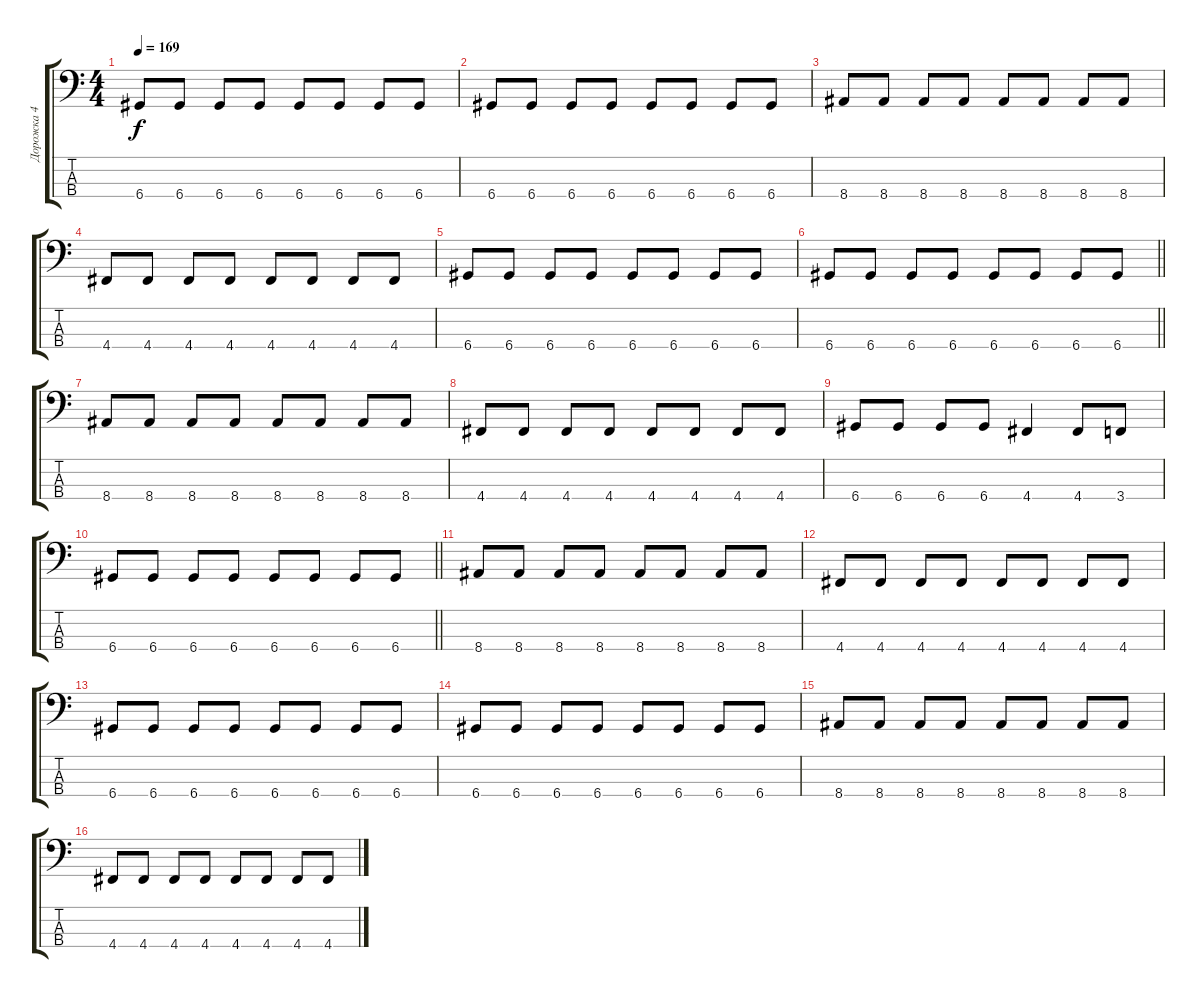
\track ("Дорожка 4" "Дорожка 4") {instrument slapbass2}
\staff {score tabs}
\tuning (F2 C2 G1 D1) {hide}
\ts (4 4)
\tempo 169
\clef f4
\ks c
6.4.8{dy f} 6.4.8 6.4.8 6.4.8 6.4.8 6.4.8 6.4.8 6.4.8 |
6.4.8 6.4.8 6.4.8 6.4.8 6.4.8 6.4.8 6.4.8 6.4.8 |
8.4.8 8.4.8 8.4.8 8.4.8 8.4.8 8.4.8 8.4.8 8.4.8 |
4.4.8 4.4.8 4.4.8 4.4.8 4.4.8 4.4.8 4.4.8 4.4.8 |
6.4.8 6.4.8 6.4.8 6.4.8 6.4.8 6.4.8 6.4.8 6.4.8 |
\barLineRight lightlight
6.4.8 6.4.8 6.4.8 6.4.8 6.4.8 6.4.8 6.4.8 6.4.8 |
8.4.8 8.4.8 8.4.8 8.4.8 8.4.8 8.4.8 8.4.8 8.4.8 |
4.4.8 4.4.8 4.4.8 4.4.8 4.4.8 4.4.8 4.4.8 4.4.8 |
6.4.8 6.4.8 6.4.8 6.4.8 4.4.4 4.4.8 3.4.8 |
\barLineRight lightlight
6.4.8 6.4.8 6.4.8 6.4.8 6.4.8 6.4.8 6.4.8 6.4.8 |
8.4.8 8.4.8 8.4.8 8.4.8 8.4.8 8.4.8 8.4.8 8.4.8 |
4.4.8 4.4.8 4.4.8 4.4.8 4.4.8 4.4.8 4.4.8 4.4.8 |
6.4.8 6.4.8 6.4.8 6.4.8 6.4.8 6.4.8 6.4.8 6.4.8 |
6.4.8 6.4.8 6.4.8 6.4.8 6.4.8 6.4.8 6.4.8 6.4.8 |
8.4.8 8.4.8 8.4.8 8.4.8 8.4.8 8.4.8 8.4.8 8.4.8 |
4.4.8 4.4.8 4.4.8 4.4.8 4.4.8 4.4.8 4.4.8 4.4.8
